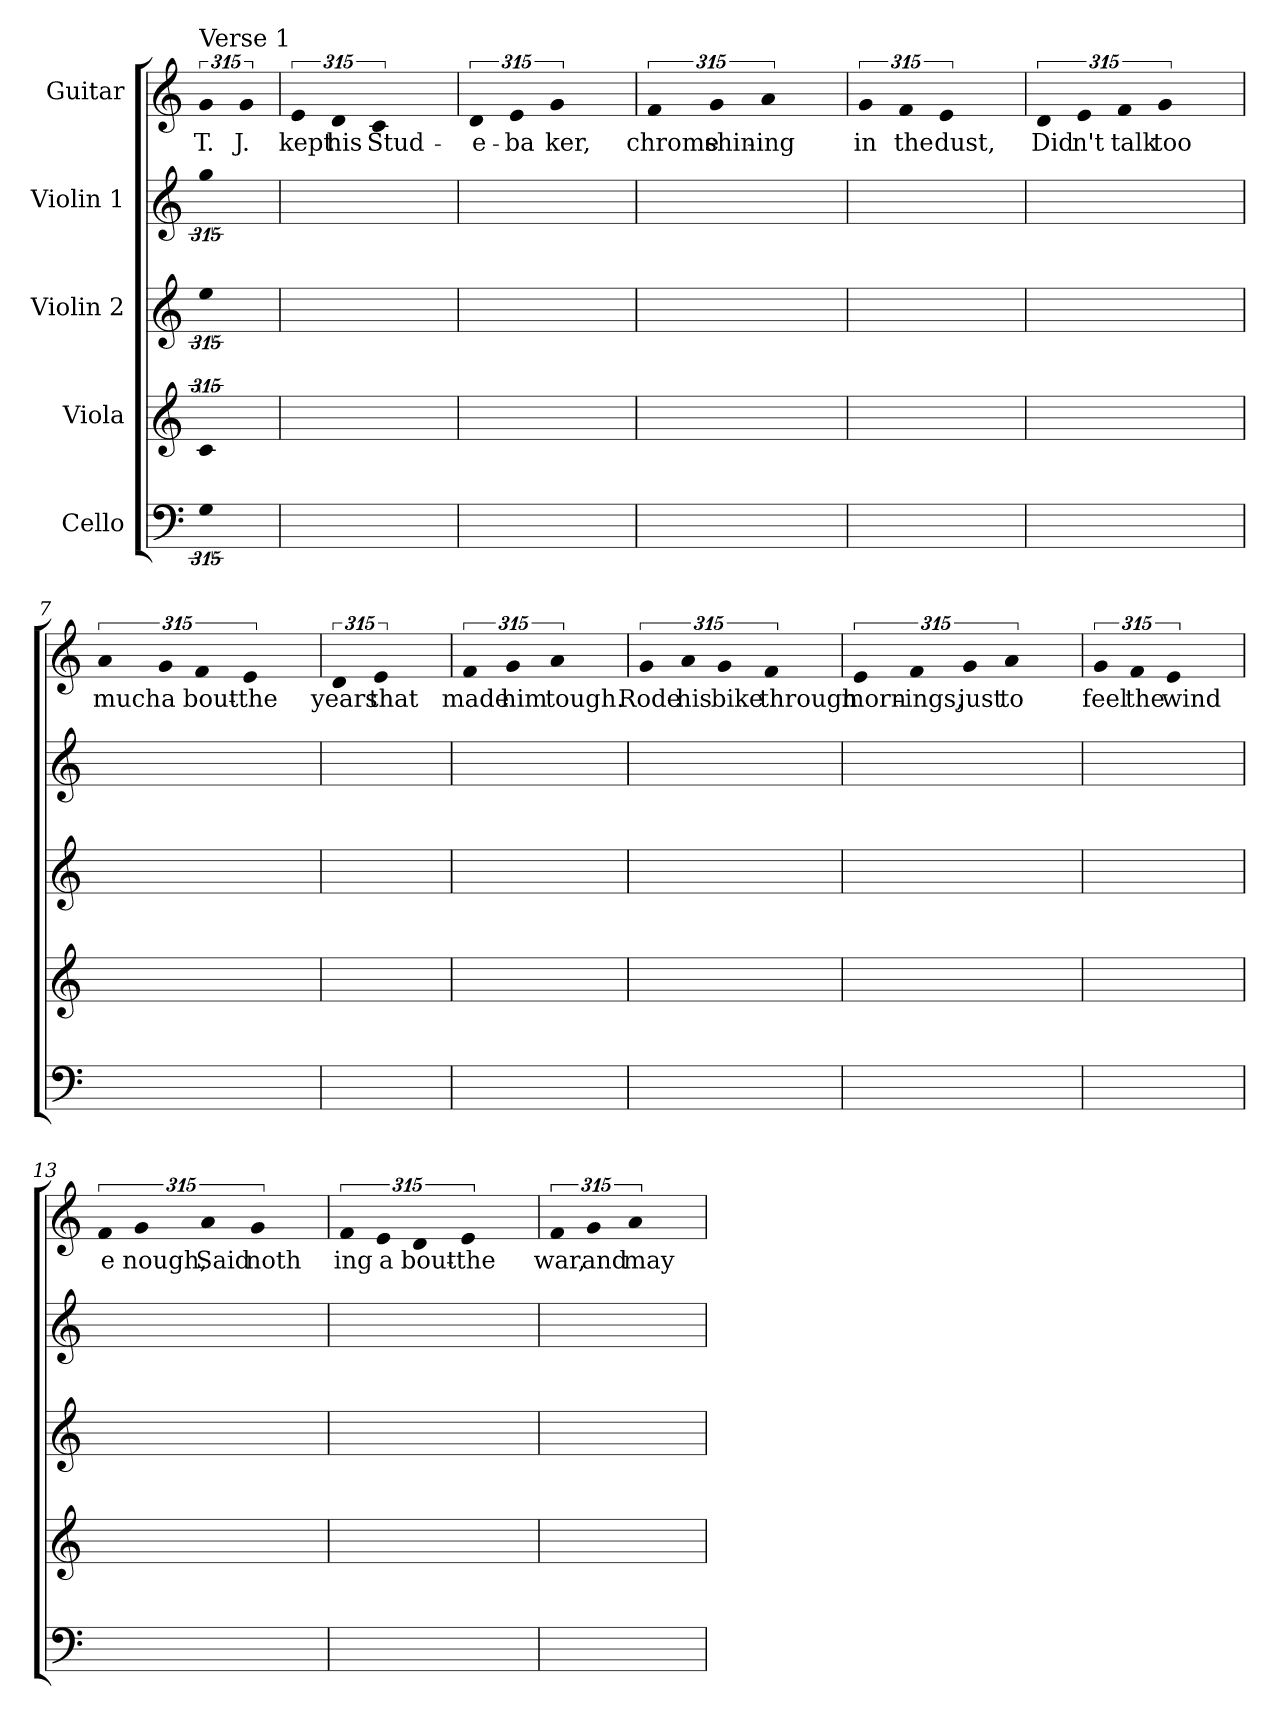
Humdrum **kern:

**kern	**kern	**kern	**kern	**kern	**text
*part5	*part4	*part3	*part2	*part1	*part1
*staff5	*staff4	*staff3	*staff2	*staff1	*staff1
*I"Cello	*I"Viola	*I"Violin 2	*I"Violin 1	*I"Guitar	*
=1	=1	=1	=1	=1	=1
!	!	!	!	!LO:TX:a:t=Verse 1	!
!LO:N:vis=1	!LO:N:vis=1	!LO:N:vis=1	!LO:N:vis=1	!LO:N:vis=2	!
10080G	10080c	10080ee	10080gg	20160g	T.
!	!	!	!	!LO:N:vis=2	!
.	.	.	.	20160g	J.
=2	=2	=2	=2	=2	=2
!	!	!	!	!LO:N:vis=4	!
4ryy	4ryy	4ryy	4ryy	40320e	kept
!	!	!	!	!LO:N:vis=4	!
.	.	.	.	40320d	his
!	!	!	!	!LO:N:vis=2	!
.	.	.	.	20160c	Stud-
.	.	.	.	10080%2519ryy	.
=3	=3	=3	=3	=3	=3
!	!	!	!	!LO:N:vis=4	!
4ryy	4ryy	4ryy	4ryy	40320d	-e-
!	!	!	!	!LO:N:vis=4	!
.	.	.	.	40320e	-ba
!	!	!	!	!LO:N:vis=2	!
.	.	.	.	20160g	ker,
.	.	.	.	10080%2519ryy	.
=4	=4	=4	=4	=4	=4
!	!	!	!	!LO:N:vis=4	!
4ryy	4ryy	4ryy	4ryy	40320f	chrome
!	!	!	!	!LO:N:vis=4	!
.	.	.	.	40320g	shin-
!	!	!	!	!LO:N:vis=2	!
.	.	.	.	20160a	-ing
.	.	.	.	10080%2519ryy	.
=5	=5	=5	=5	=5	=5
!	!	!	!	!LO:N:vis=4	!
4ryy	4ryy	4ryy	4ryy	40320g	in
!	!	!	!	!LO:N:vis=4	!
.	.	.	.	40320f	the
!	!	!	!	!LO:N:vis=2	!
.	.	.	.	20160e	dust,
.	.	.	.	10080%2519ryy	.
=6	=6	=6	=6	=6	=6
!	!	!	!	!LO:N:vis=4	!
4ryy	4ryy	4ryy	4ryy	40320d	Did
!	!	!	!	!LO:N:vis=4	!
.	.	.	.	40320e	n't
!	!	!	!	!LO:N:vis=4	!
.	.	.	.	40320f	talk
!	!	!	!	!LO:N:vis=4	!
.	.	.	.	40320g	too
.	.	.	.	10080%2519ryy	.
=7	=7	=7	=7	=7	=7
!	!	!	!	!LO:N:vis=4	!
4ryy	4ryy	4ryy	4ryy	40320a	much
!	!	!	!	!LO:N:vis=4	!
.	.	.	.	40320g	a
!	!	!	!	!LO:N:vis=4	!
.	.	.	.	40320f	bout-
!	!	!	!	!LO:N:vis=4	!
.	.	.	.	40320e	-the
.	.	.	.	10080%2519ryy	.
=8	=8	=8	=8	=8	=8
!	!	!	!	!LO:N:vis=2	!
4ryy	4ryy	4ryy	4ryy	20160d	years
!	!	!	!	!LO:N:vis=2	!
.	.	.	.	20160e	that
.	.	.	.	10080%2519ryy	.
=9	=9	=9	=9	=9	=9
!	!	!	!	!LO:N:vis=4	!
4ryy	4ryy	4ryy	4ryy	40320f	made
!	!	!	!	!LO:N:vis=4	!
.	.	.	.	40320g	him
!	!	!	!	!LO:N:vis=2	!
.	.	.	.	20160a	tough.
.	.	.	.	10080%2519ryy	.
=10	=10	=10	=10	=10	=10
!	!	!	!	!LO:N:vis=4	!
4ryy	4ryy	4ryy	4ryy	40320g	Rode
!	!	!	!	!LO:N:vis=4	!
.	.	.	.	40320a	his
!	!	!	!	!LO:N:vis=4	!
.	.	.	.	40320g	bike
!	!	!	!	!LO:N:vis=4	!
.	.	.	.	40320f	through
.	.	.	.	10080%2519ryy	.
=11	=11	=11	=11	=11	=11
!	!	!	!	!LO:N:vis=4	!
4ryy	4ryy	4ryy	4ryy	40320e	morn-
!	!	!	!	!LO:N:vis=4	!
.	.	.	.	40320f	-ings,
!	!	!	!	!LO:N:vis=4	!
.	.	.	.	40320g	just
!	!	!	!	!LO:N:vis=4	!
.	.	.	.	40320a	to
.	.	.	.	10080%2519ryy	.
=12	=12	=12	=12	=12	=12
!	!	!	!	!LO:N:vis=4	!
4ryy	4ryy	4ryy	4ryy	40320g	feel
!	!	!	!	!LO:N:vis=4	!
.	.	.	.	40320f	the
!	!	!	!	!LO:N:vis=2	!
.	.	.	.	20160e	wind
.	.	.	.	10080%2519ryy	.
=13	=13	=13	=13	=13	=13
!	!	!	!	!LO:N:vis=4	!
4ryy	4ryy	4ryy	4ryy	40320f	e
!	!	!	!	!LO:N:vis=4	!
.	.	.	.	40320g	nough,
!	!	!	!	!LO:N:vis=4	!
.	.	.	.	40320a	Said
!	!	!	!	!LO:N:vis=4	!
.	.	.	.	40320g	noth
.	.	.	.	10080%2519ryy	.
=14	=14	=14	=14	=14	=14
!	!	!	!	!LO:N:vis=4	!
4ryy	4ryy	4ryy	4ryy	40320f	ing
!	!	!	!	!LO:N:vis=4	!
.	.	.	.	40320e	a
!	!	!	!	!LO:N:vis=4	!
.	.	.	.	40320d	bout-
!	!	!	!	!LO:N:vis=4	!
.	.	.	.	40320e	-the
.	.	.	.	10080%2519ryy	.
=15	=15	=15	=15	=15	=15
!	!	!	!	!LO:N:vis=2	!
4ryy	4ryy	4ryy	4ryy	20160f	war,
!	!	!	!	!LO:N:vis=4	!
.	.	.	.	40320g	and
!	!	!	!	!LO:N:vis=4	!
.	.	.	.	40320a	may
.	.	.	.	10080%2519ryy	.
=	=	=	=	=	=
*-	*-	*-	*-	*-	*-
